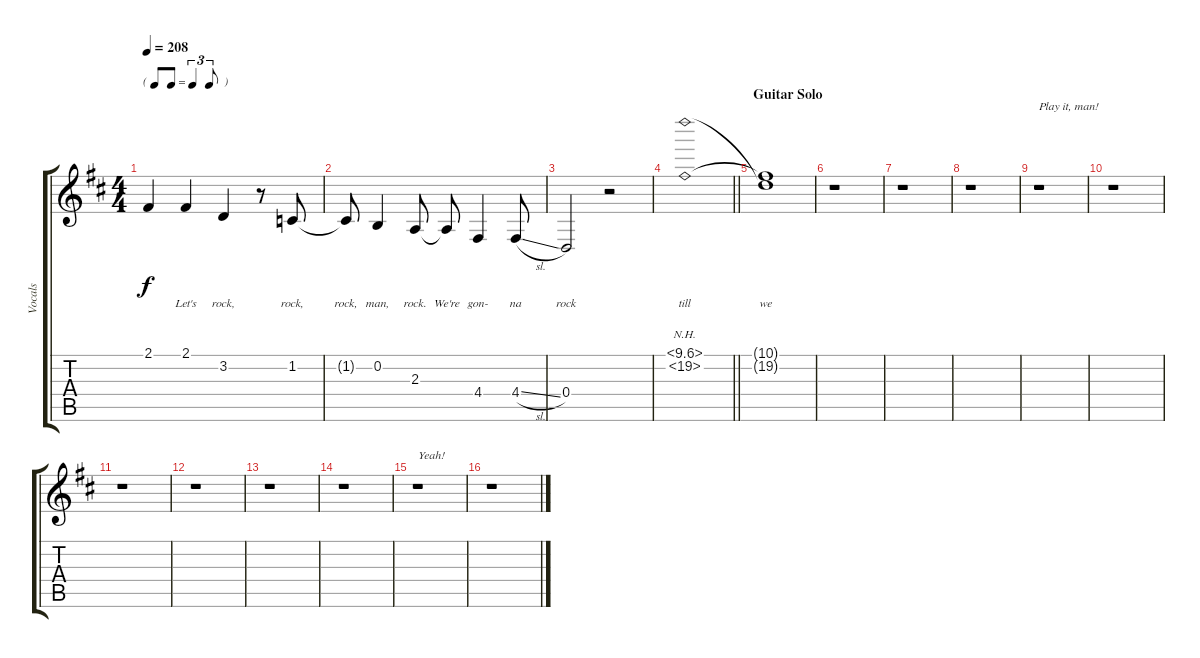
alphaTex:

\track ("Vocals" "Vocals") {instrument lead2sawtooth}
\staff {score tabs}
\tuning (E4 B3 G3 D3 A2 E2) {hide}
\ts (4 4)
\tf triplet8th
\tempo 208
\clef g2
\ks d
2.1.4{lyrics (0 "") lyrics (1 "") lyrics (2 "") lyrics (3 "") lyrics (4 "") dy f} 2.1.4{lyrics (0 "Let's") lyrics (1 "") lyrics (2 "") lyrics (3 "") lyrics (4 "")} 3.2.4{lyrics (0 "rock,") lyrics (1 "") lyrics (2 "") lyrics (3 "") lyrics (4 "")} r.8 1.2.8{lyrics (0 "rock,") lyrics (1 "") lyrics (2 "") lyrics (3 "") lyrics (4 "")} |
1.2{t}.8{lyrics (0 "rock,") lyrics (1 "") lyrics (2 "") lyrics (3 "") lyrics (4 "")} 0.2.4{lyrics (0 "man,") lyrics (1 "") lyrics (2 "") lyrics (3 "") lyrics (4 "")} 2.3.8{lyrics (0 "rock.") lyrics (1 "") lyrics (2 "") lyrics (3 "") lyrics (4 "")} 2.3{t}.8{lyrics (0 "We're") lyrics (1 "") lyrics (2 "") lyrics (3 "") lyrics (4 "")} 4.4.4{lyrics (0 "gon-") lyrics (1 "") lyrics (2 "") lyrics (3 "") lyrics (4 "")} 4.4{sl}.8{lyrics (0 "na") lyrics (1 "") lyrics (2 "") lyrics (3 "") lyrics (4 "")} |
0.4.2{lyrics (0 "rock") lyrics (1 "") lyrics (2 "") lyrics (3 "") lyrics (4 "")} r.2 |
\barLineRight lightlight
(10.1{nh} 19.2{nh}).1{lyrics (0 "till") lyrics (1 "") lyrics (2 "") lyrics (3 "") lyrics (4 "")} |
\section ("" "Guitar Solo")
(10.1{t} 19.2{t}).1{lyrics (0 "we") lyrics (1 "") lyrics (2 "") lyrics (3 "") lyrics (4 "")} |
r.1 |
r.1 |
r.1 |
r.1{txt "Play it, man!"} |
r.1 |
r.1 |
r.1 |
r.1 |
r.1 |
r.1{txt "Yeah!"} |
r.1
